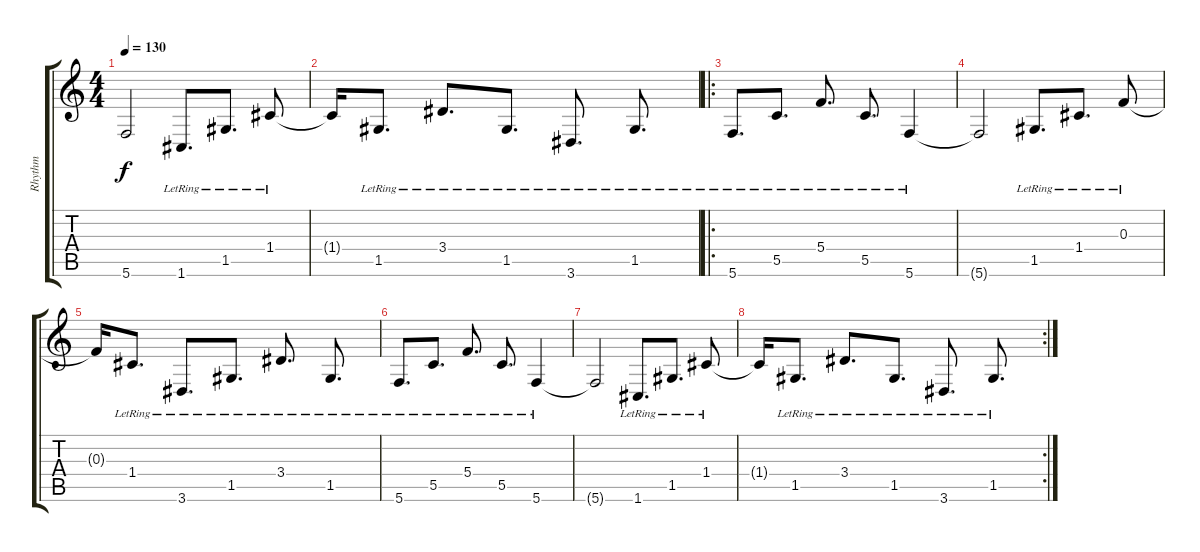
\track ("Rhythm" "Rhythm") {instrument acousticguitarsteel}
\staff {score tabs}
\tuning (D4 A3 F3 C3 G2 C2) {hide}
\ts (4 4)
\tempo 130
\clef g2
\ks c
5.6{t}.2{dy f} 1.6{lr}.8{d} 1.5{lr}.8{d} 1.4{lr}.8 |
1.4{t}.16 1.5{lr}.8{d} 3.4{lr}.8{d} 1.5{lr}.8{d} 3.6{lr}.8{d} 1.5{lr}.8{d} |
\ro
5.6{lr}.8{d volume 13} 5.5{lr}.8{d} 5.4{lr}.8{d} 5.5{lr}.8{d} 5.6{lr}.4 |
5.6{t}.2 1.5{lr}.8{d} 1.4{lr}.8{d} 0.3{lr}.8 |
0.3{t}.16 1.4{lr}.8{d} 3.6{lr}.8{d} 1.5{lr}.8{d} 3.4{lr}.8{d} 1.5{lr}.8{d} |
5.6{lr}.8{d volume 10} 5.5{lr}.8{d} 5.4{lr}.8{d} 5.5{lr}.8{d} 5.6{lr}.4 |
5.6{t}.2 1.6{lr}.8{d} 1.5{lr}.8{d} 1.4{lr}.8 |
\rc 2
1.4{t}.16{volume 7} 1.5{lr}.8{d} 3.4{lr}.8{d} 1.5{lr}.8{d} 3.6{lr}.8{d} 1.5{lr}.8{d}
